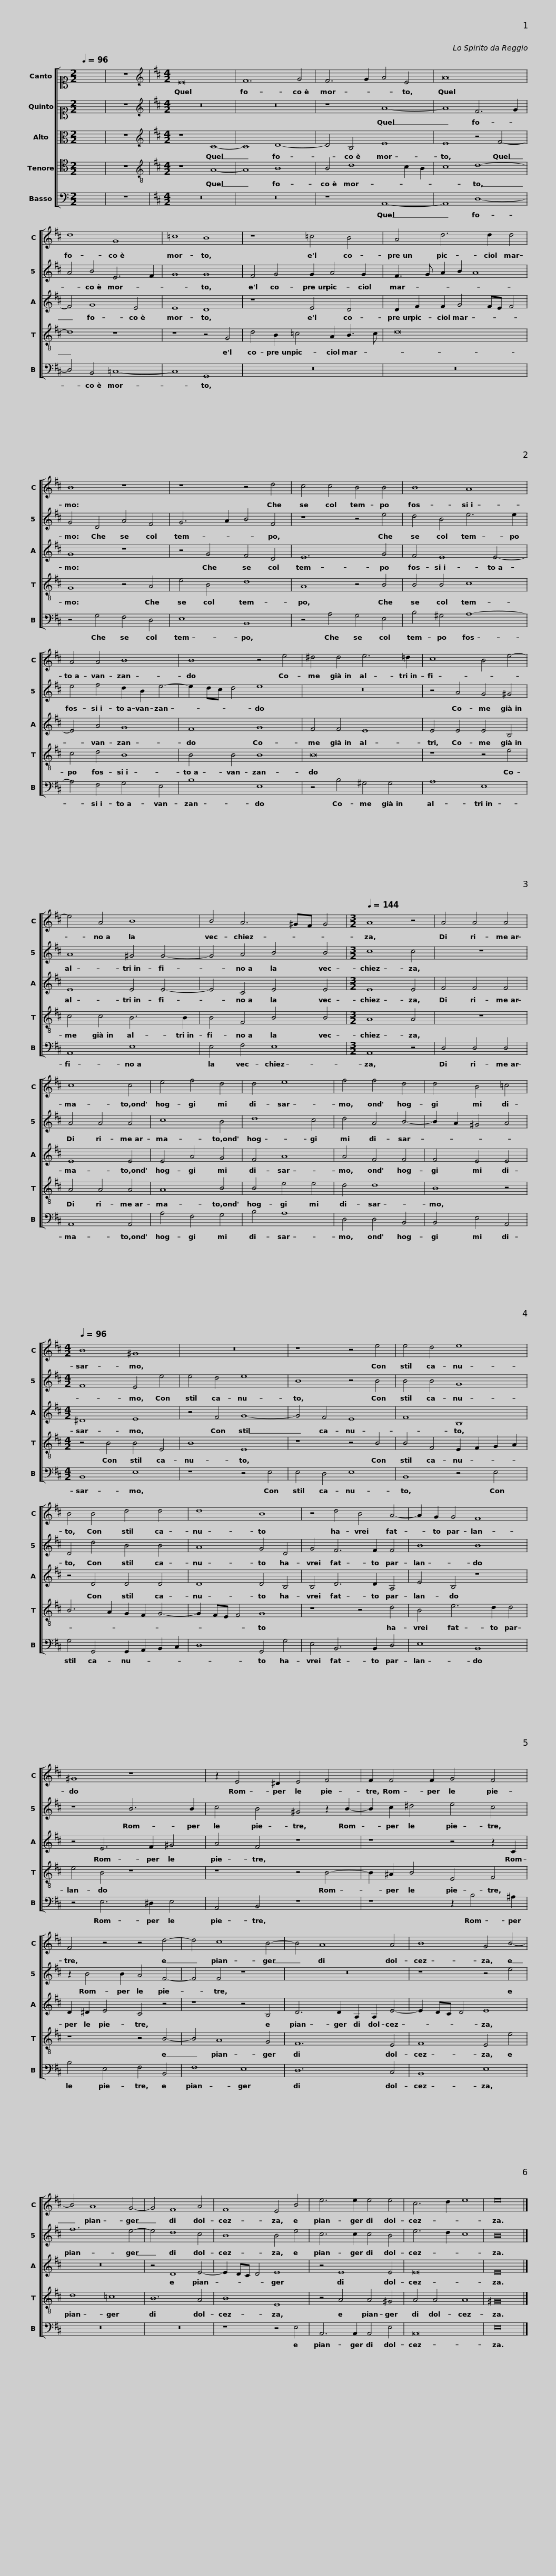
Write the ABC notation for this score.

X:1
%%score [ 1 2 3 4 5 ]
L:1/8
Q:1/4=96
M:2/2
I:linebreak $
K:C
V:1 alto1
V:2 alto1
V:3 alto
V:4 tenor
V:5 bass
V:1
 x8 | z8 |[K:D][M:4/2][K:treble] E16 | F12 G4 | F6 G2 A4 E4 | %5
 A16 |$ d8 G8 | =c8 B8 | z8 =c4 B4 | A4 d6 d2 d4 |$ %10
 B8 z8 | z8 z4 d4 | c4 c4 B4 B4 | B8 A8 | A4 A4 B8 |$ %15
 B8 z4 e4 | ^d4 d4 e6 =d2 | c8 B4 e4- | e4 A4 B8 |$ B4 A6 ^GF G4 | %20
[M:3/2][Q:1/4=144] A8 z4 | A4 A4 A4 | c8 c4 | e4 f4 d4 | d4 e8 |$ %25
 f4 f4 d4 | d4 B4 =c4 |[M:4/2][Q:1/4=96] B8 ^G8 | z16 | z8 z4 e4 |$ %30
 e4 d4 e8 | B4 B4 d4 d4 | d8 B8 | z4 d4 B4 A4- |$ A2 G2 G4 F8 | %35
 ^G8 z8 | z2 E4 ^D2 E4 F4 | F2 F4 F2 G4 F4 |$ F4 z4 z4 d4- | d4 c8 B4- | %40
 B4 A8 A4 | B8 G4 B4- | B4 A8 G4- |$ G4 F8 A4 | F8 E4 B4 | %45
 e6 e2 e4 e4 | c6 d2 e8 | e16 |] %48
V:2
 x8 | z8 |[K:D][M:4/2][K:treble] z16 | z16 | z8 A8- | %5
 A8 F6 G2 |$ A4 B4 E6 F2 | G8 G8 | F4 G4 G2 A4 G2 | F3 G A2 B2 A8 |$ %10
 G4 D4 A4 F4 | G6 A2 B4 F4 | z8 z4 e4 | d4 B4 e6 e2 | e4 f4 d2 B2 e4- |$ %15
 e2 dc d4 e8 | z16 | z4 A4 G4 ^G4 | A8 ^G4 G4- |$ G4 A4 B4 B4 | %20
[M:3/2] c8 c4 | z12 | A4 A4 A4 | c8 B4 | d8 c4 |$ %25
 d4 A4 B4- | B2 A2 ^G4 A4 |[M:4/2] F8 E4 e4 | e4 d4 e8 | B8 z4 B4 |$ %30
 B4 B4 G8 | D4 d4 B4 B4 | A8 G4 D4 | G4 F6 F2 F4 |$ B8 B8 | %35
 z8 B6 B2 | c4 B4 ^G4 z2 B2- | B2 c2 ^d4 e4 c4 |$ z2 B4 B2 A4 F4- | F4 F4 z8 | %40
 z16 | z8 z4 e4 | f12 e4- |$ e4 d8 c4 | B8 B4 e4 | %45
 c6 c2 c4 B4 | e6 d2 c8 | B16 |] %48
V:3
 x8 | z8 |[K:D][M:4/2][K:treble] z8 C8- | C8 D8- | D4 B,4 E8 | %5
 E8 z4 F4- |$ F4 G8 E4 | E8 D8 | z8 E4 D4 | D2 F2 F2 G4 FE F4 |$ %10
 G8 z8 | z4 G4 F4 D4 | E12 G4 | F4 E8 E4- | E4 A4 G8 |$ %15
 F8 G8 | F4 F4 E8 | E4 E4 E4 B,4 | E8 E4 E4- |$ E4 C4 E4 E4 | %20
[M:3/2] E8 E4 | F4 F4 F4 | E8 E4 | E4 A4 G4 | F4 A8 |$ %25
 A4 F4 F4 | F4 E4 E4 |[M:4/2] ^D8 E8 | z4 F4 G8- | G4 F4 E8 |$ %30
 F8 B,8 | z4 D4 D4 D4 | D8 D4 B,4 | B,4 D6 D2 A,4 |$ E4 B,4 z8 | %35
 z4 E6 F2 ^G4 | A4 F4 z8 | z8 z4 z2 C2 |$ D2 ^D2 E4 C4 z4 | z8 z4 B,4 | %40
 D6 D2 A,2 A,2 E4- | E2 DC D4 E8 | z16 |$ z4 D8 E4- | E2 DC D4 E8 | %45
 z4 E8 E4 | E16 | E16 |] %48
V:4
 x8 | z8 |[K:D][M:4/2][K:treble-8] z8 A8- | A8 B8 | B4 d8 c2 B2 | %5
 c8 d8- |$ d8 z8 | z8 z4 G4 | d4 B2 =c4 A2 B3 c | d16 |$ %10
 G8 z4 A4 | e4 B4 d8 | A8 z4 B4 | B4 B4 c8 | c4 d4 B8 |$ %15
 B4 B4 B8 | B16 | z8 z4 e4 | c4 c4 B6 B2 |$ B4 F4 B4 B4 | %20
[M:3/2] A8 A4 | z12 | A4 A4 A4 | A8 B4 | B4 e4 e4 |$ %25
 d4 d8 | B8 z4 |[M:4/2] z4 B4 B4 E4 | B8 E8 | z8 z4 B4 |$ %30
 B4 F4 E2 F2 G2 A2 | B6 A2 G2 F2 G4- | G2 FE F4 G8 | z8 z4 d4 |$ B4 e6 d2 d4 | %35
 e4 B4 z8 | z8 z4 B4- | B2 ^A2 B4 E4 F4 |$ z8 z4 B4- | B4 A8 G4 | %40
 F12 E4 | F8 E4 e4 | d8 =c8 |$ B12 A4 | B8 E8 | %45
 z4 A4 A4 ^G4 | A4 A4 A8 | ^G16 |] %48
V:5
 x8 | z8 |[K:D][M:4/2] z16 | z16 | z8 A,,8- | %5
 A,,8 D,8- |$ D,4 B,,4 =C,8- | C,8 G,,8 | z16 | z16 |$ %10
 z4 G,4 F,4 D,4 | E,8 B,,8 | z4 A,4 G,4 E,4 | B,4 ^G,4 A,8- | A,4 F,4 G,4 E,4 |$ %15
 B,8 E,8 | z4 B,4 ^G,4 G,4 | A,8 E,8 | A,,8 E,8 |$ E,4 F,4 E,8 | %20
[M:3/2] A,,8 z4 | D,4 D,4 D,4 | A,,8 A,,4 | A,4 F,4 G,4 | B,4 A,8 |$ %25
 D,4 D,4 B,,4 | B,,4 E,4 A,,4 |[M:4/2] B,,8 E,8 | z8 z4 E,4 | E,4 D,4 E,8 |$ %30
 B,,8 z4 E,4 | G,4 G,,4 G,,2 A,,2 B,,2 C,2 | D,8 G,,4 G,4 | E,4 B,,6 B,,2 D,4 |$ E,8 B,,8 | %35
 z4 E,6 ^D,2 E,4 | A,,4 B,,4 z8 | z8 z2 B,4 ^A,2 |$ B,4 E,4 F,4 B,,4 | F,8 E,8 | %40
 D,12 C,4 | B,,8 E,8 | z16 |$ z16 | z8 z4 E,4 | %45
 A,,6 A,,2 A,,4 E,4 | A,,16 | E,16 |] %48
